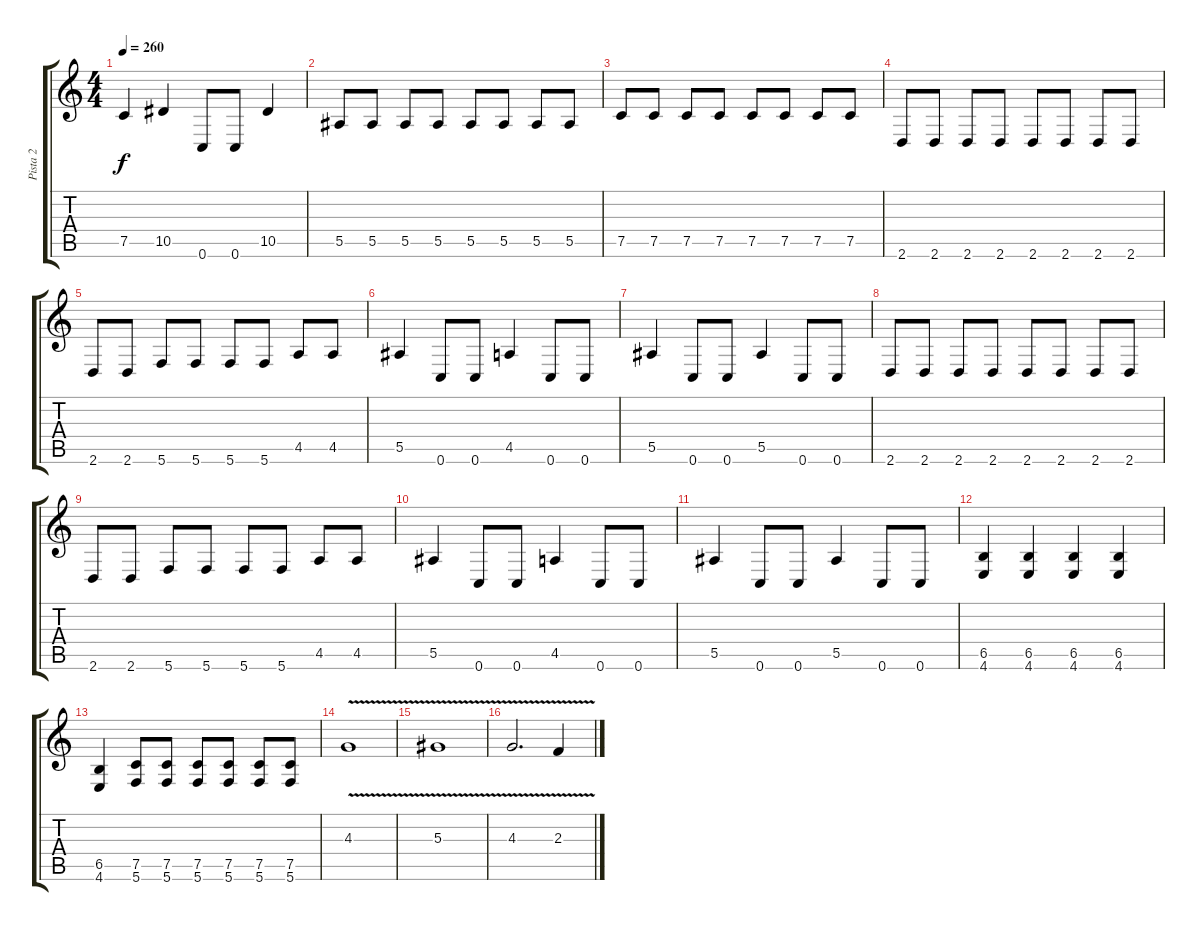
\track ("Pista 2" "Pista 2") {instrument distortionguitar}
\staff {score tabs}
\tuning (C4 G3 Eb3 Bb2 F2 C2) {hide}
\ts (4 4)
\tempo 260
\clef g2
\ks c
7.5.4{dy f} 10.5.4 0.6.8 0.6.8 10.5.4 |
5.5.8 5.5.8 5.5.8 5.5.8 5.5.8 5.5.8 5.5.8 5.5.8 |
7.5.8 7.5.8 7.5.8 7.5.8 7.5.8 7.5.8 7.5.8 7.5.8 |
2.6.8 2.6.8 2.6.8 2.6.8 2.6.8 2.6.8 2.6.8 2.6.8 |
2.6.8 2.6.8 5.6.8 5.6.8 5.6.8 5.6.8 4.5.8 4.5.8 |
5.5.4 0.6.8 0.6.8 4.5.4 0.6.8 0.6.8 |
5.5.4 0.6.8 0.6.8 5.5.4 0.6.8 0.6.8 |
2.6.8 2.6.8 2.6.8 2.6.8 2.6.8 2.6.8 2.6.8 2.6.8 |
2.6.8 2.6.8 5.6.8 5.6.8 5.6.8 5.6.8 4.5.8 4.5.8 |
5.5.4 0.6.8 0.6.8 4.5.4 0.6.8 0.6.8 |
5.5.4 0.6.8 0.6.8 5.5.4 0.6.8 0.6.8 |
(6.5 4.6).4 (6.5 4.6).4 (6.5 4.6).4 (6.5 4.6).4 |
(6.5 4.6).4 (7.5 5.6).8 (7.5 5.6).8 (7.5 5.6).8 (7.5 5.6).8 (7.5 5.6).8 (7.5 5.6).8 |
4.3{v}.1 |
5.3{v}.1 |
4.3{v}.2{d} 2.3{v}.4
